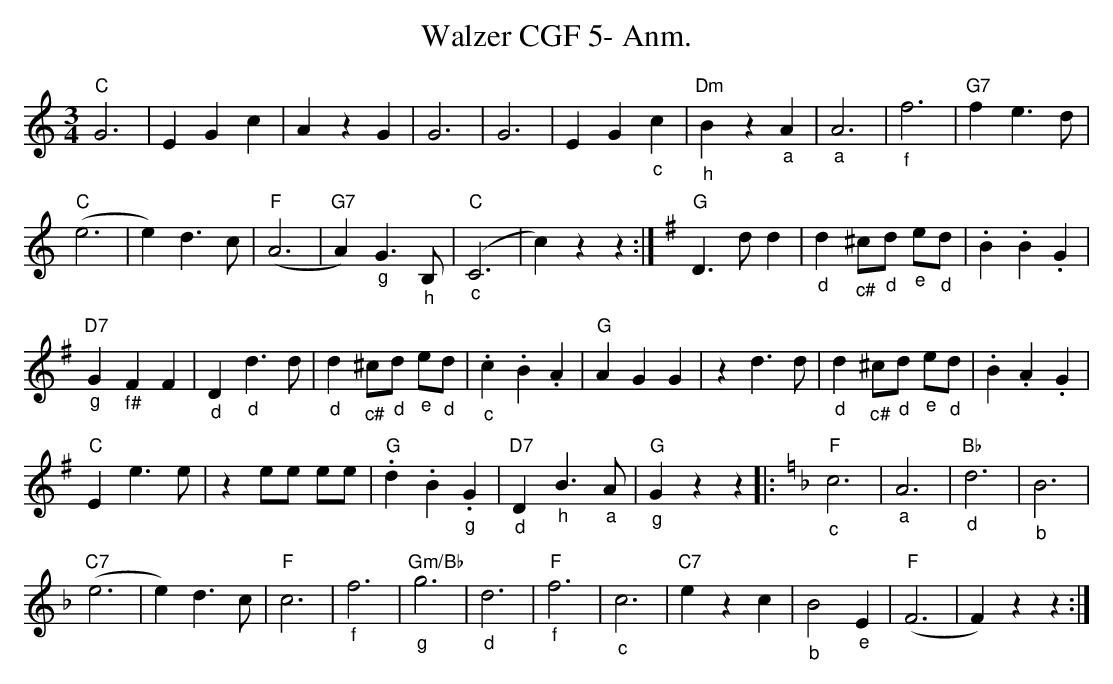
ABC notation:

X:1
T:Walzer CGF 5- Anm.
M:3/4
L:1/4
K:Cmaj
"C"G3 | EGc | AzG | G3 | G3 | EG"_c"c | "Dm""_h"Bz"_a"A | "_a"A3 | "_f"f3 | "G7"fe>d |
"C"(e3 | e) d>c | "F"(A3 | "G7"A) "_g"G>"_h"B, | "C""_c"(C3 | c) zz :| [K:Gmaj] "G"D>d d | "_d"d "_c#"^c/2"_d"d/2 "_e"e/2"_d"d/2 | .B.B.G |
"D7""_g"G"_f#"FF | "_d"D"_d"d>d | "_d"d "_c#"^c/2"_d"d/2 "_e"e/2"_d"d/2 | "_c".c.B.A | "G"AGG | zd>d | "_d"d "_c#"^c/2"_d"d/2 "_e"e/2"_d"d/2 | .B.A.G |
"C"Ee>e | z e/2e/2 e/2e/2 | "G".d.B"_g".G | "D7""_d"D"_h"B>"_a"A | "G""_g"G zz [K:Fmaj] |: "F""_c"c3 | "_a"A3 | "Bb""_d"d3 | "_b"B3 |
"C7"(e3 | e) d>c | "F"c3 | "_f"f3 | "Gm/Bb""_g"g3 | "_d"d3 | "F""_f"f3 | "_c"c3 | "C7"ezc | "_b"B2 "_e"E | "F"(F3 | F) zz :|
